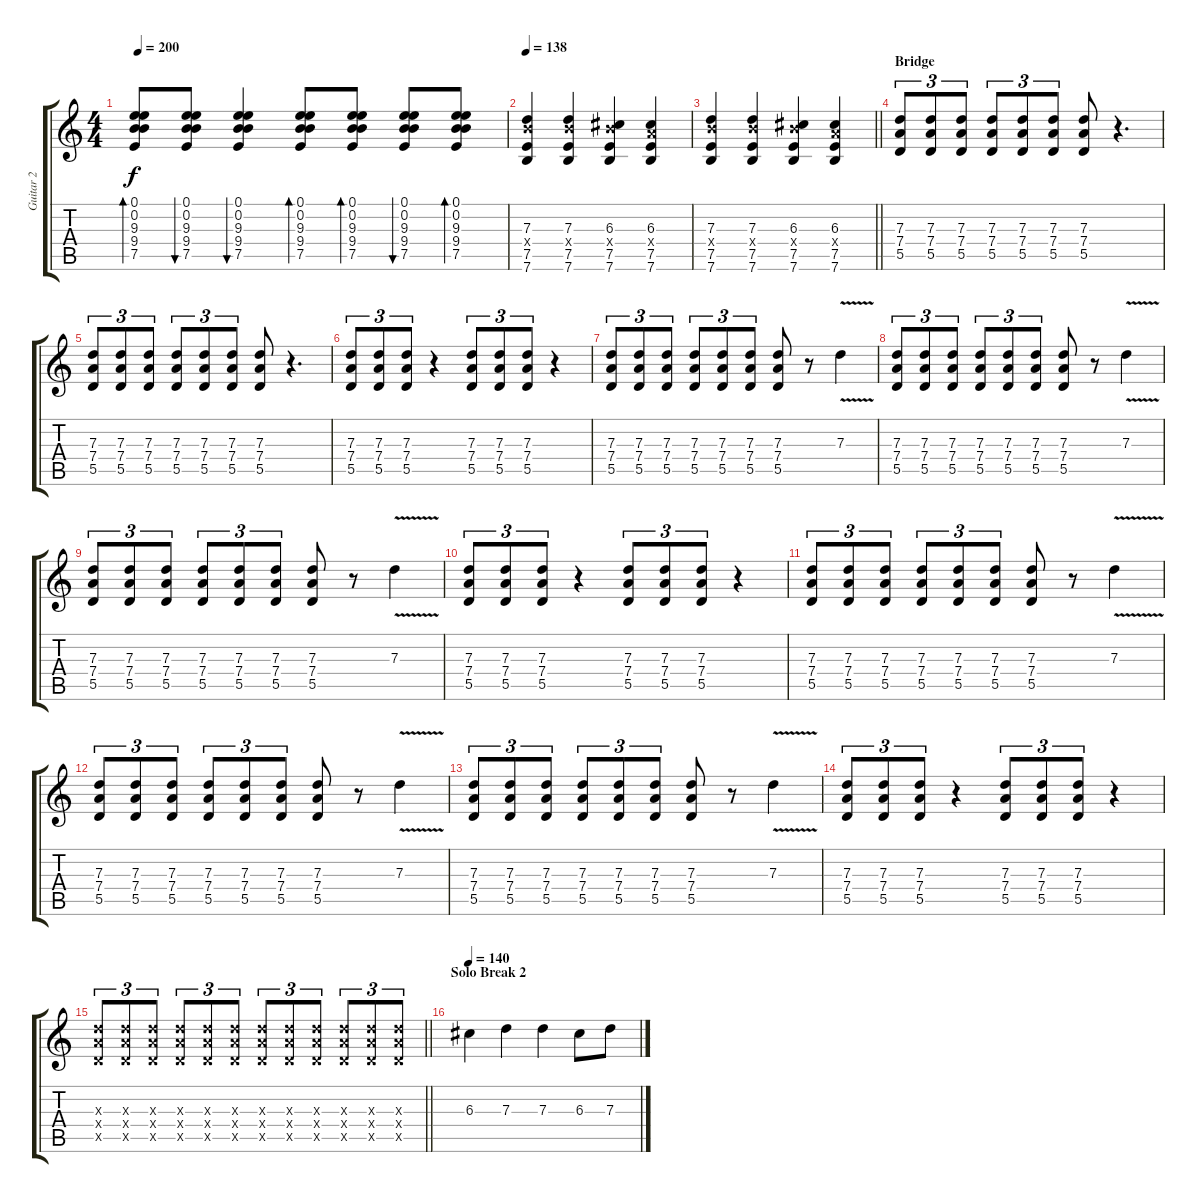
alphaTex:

\track ("Guitar 2" "Guitar 2") {instrument overdrivenguitar}
\staff {score tabs}
\tuning (E4 B3 G3 D3 A2 E2) {hide}
\ts (4 4)
\tempo 200
\clef g2
\ks c
(0.1{t} 0.2{t} 9.3{t} 9.4{t} 7.5{t}).8{bd 60 dy f} (0.1 0.2 9.3 9.4 7.5).8{bu 60} (0.1 0.2 9.3 9.4 7.5).4{bu 60} (0.1 0.2 9.3 9.4 7.5).8{bd 60} (0.1 0.2 9.3 9.4 7.5).8{bd 60} (0.1 0.2 9.3 9.4 7.5).8{bu 60} (0.1 0.2 9.3 9.4 7.5).8{bd 60} |
\tempo 138
(7.3 9.4{x} 7.5 7.6).4 (7.3 9.4{x} 7.5 7.6).4 (6.3 9.4{x} 7.5 7.6).4 (6.3 7.4{x} 7.5 7.6).4 |
\barLineRight lightlight
(7.3 9.4{x} 7.5 7.6).4 (7.3 9.4{x} 7.5 7.6).4 (6.3 9.4{x} 7.5 7.6).4 (6.3 7.4{x} 7.5 7.6).4 |
\section ("" "Bridge")
(7.3 7.4 5.5).8{tu (3 2)} (7.3 7.4 5.5).8{tu (3 2)} (7.3 7.4 5.5).8{tu (3 2)} (7.3 7.4 5.5).8{tu (3 2)} (7.3 7.4 5.5).8{tu (3 2)} (7.3 7.4 5.5).8{tu (3 2)} (7.3 7.4 5.5).8 r.4{d} |
(7.3 7.4 5.5).8{tu (3 2)} (7.3 7.4 5.5).8{tu (3 2)} (7.3 7.4 5.5).8{tu (3 2)} (7.3 7.4 5.5).8{tu (3 2)} (7.3 7.4 5.5).8{tu (3 2)} (7.3 7.4 5.5).8{tu (3 2)} (7.3 7.4 5.5).8 r.4{d} |
(7.3 7.4 5.5).8{tu (3 2)} (7.3 7.4 5.5).8{tu (3 2)} (7.3 7.4 5.5).8{tu (3 2)} r.4 (7.3 7.4 5.5).8{tu (3 2)} (7.3 7.4 5.5).8{tu (3 2)} (7.3 7.4 5.5).8{tu (3 2)} r.4 |
(7.3 7.4 5.5).8{tu (3 2)} (7.3 7.4 5.5).8{tu (3 2)} (7.3 7.4 5.5).8{tu (3 2)} (7.3 7.4 5.5).8{tu (3 2)} (7.3 7.4 5.5).8{tu (3 2)} (7.3 7.4 5.5).8{tu (3 2)} (7.3 7.4 5.5).8 r.8 7.3{v}.4 |
(7.3 7.4 5.5).8{tu (3 2)} (7.3 7.4 5.5).8{tu (3 2)} (7.3 7.4 5.5).8{tu (3 2)} (7.3 7.4 5.5).8{tu (3 2)} (7.3 7.4 5.5).8{tu (3 2)} (7.3 7.4 5.5).8{tu (3 2)} (7.3 7.4 5.5).8 r.8 7.3{v}.4 |
(7.3 7.4 5.5).8{tu (3 2)} (7.3 7.4 5.5).8{tu (3 2)} (7.3 7.4 5.5).8{tu (3 2)} (7.3 7.4 5.5).8{tu (3 2)} (7.3 7.4 5.5).8{tu (3 2)} (7.3 7.4 5.5).8{tu (3 2)} (7.3 7.4 5.5).8 r.8 7.3{v}.4 |
(7.3 7.4 5.5).8{tu (3 2)} (7.3 7.4 5.5).8{tu (3 2)} (7.3 7.4 5.5).8{tu (3 2)} r.4 (7.3 7.4 5.5).8{tu (3 2)} (7.3 7.4 5.5).8{tu (3 2)} (7.3 7.4 5.5).8{tu (3 2)} r.4 |
(7.3 7.4 5.5).8{tu (3 2)} (7.3 7.4 5.5).8{tu (3 2)} (7.3 7.4 5.5).8{tu (3 2)} (7.3 7.4 5.5).8{tu (3 2)} (7.3 7.4 5.5).8{tu (3 2)} (7.3 7.4 5.5).8{tu (3 2)} (7.3 7.4 5.5).8 r.8 7.3{v}.4 |
(7.3 7.4 5.5).8{tu (3 2)} (7.3 7.4 5.5).8{tu (3 2)} (7.3 7.4 5.5).8{tu (3 2)} (7.3 7.4 5.5).8{tu (3 2)} (7.3 7.4 5.5).8{tu (3 2)} (7.3 7.4 5.5).8{tu (3 2)} (7.3 7.4 5.5).8 r.8 7.3{v}.4 |
(7.3 7.4 5.5).8{tu (3 2)} (7.3 7.4 5.5).8{tu (3 2)} (7.3 7.4 5.5).8{tu (3 2)} (7.3 7.4 5.5).8{tu (3 2)} (7.3 7.4 5.5).8{tu (3 2)} (7.3 7.4 5.5).8{tu (3 2)} (7.3 7.4 5.5).8 r.8 7.3{v}.4 |
(7.3 7.4 5.5).8{tu (3 2)} (7.3 7.4 5.5).8{tu (3 2)} (7.3 7.4 5.5).8{tu (3 2)} r.4 (7.3 7.4 5.5).8{tu (3 2)} (7.3 7.4 5.5).8{tu (3 2)} (7.3 7.4 5.5).8{tu (3 2)} r.4 |
\barLineRight lightlight
(7.3{x} 7.4{x} 5.5{x}).8{tu (3 2)} (7.3{x} 7.4{x} 5.5{x}).8{tu (3 2)} (7.3{x} 7.4{x} 5.5{x}).8{tu (3 2)} (7.3{x} 7.4{x} 5.5{x}).8{tu (3 2)} (7.3{x} 7.4{x} 5.5{x}).8{tu (3 2)} (7.3{x} 7.4{x} 5.5{x}).8{tu (3 2)} (7.3{x} 7.4{x} 5.5{x}).8{tu (3 2)} (7.3{x} 7.4{x} 5.5{x}).8{tu (3 2)} (7.3{x} 7.4{x} 5.5{x}).8{tu (3 2)} (7.3{x} 7.4{x} 5.5{x}).8{tu (3 2)} (7.3{x} 7.4{x} 5.5{x}).8{tu (3 2)} (7.3{x} 7.4{x} 5.5{x}).8{tu (3 2)} |
\section ("" "Solo Break 2")
\tempo 140
6.3.4 7.3.4 7.3.4 6.3.8 7.3.8
